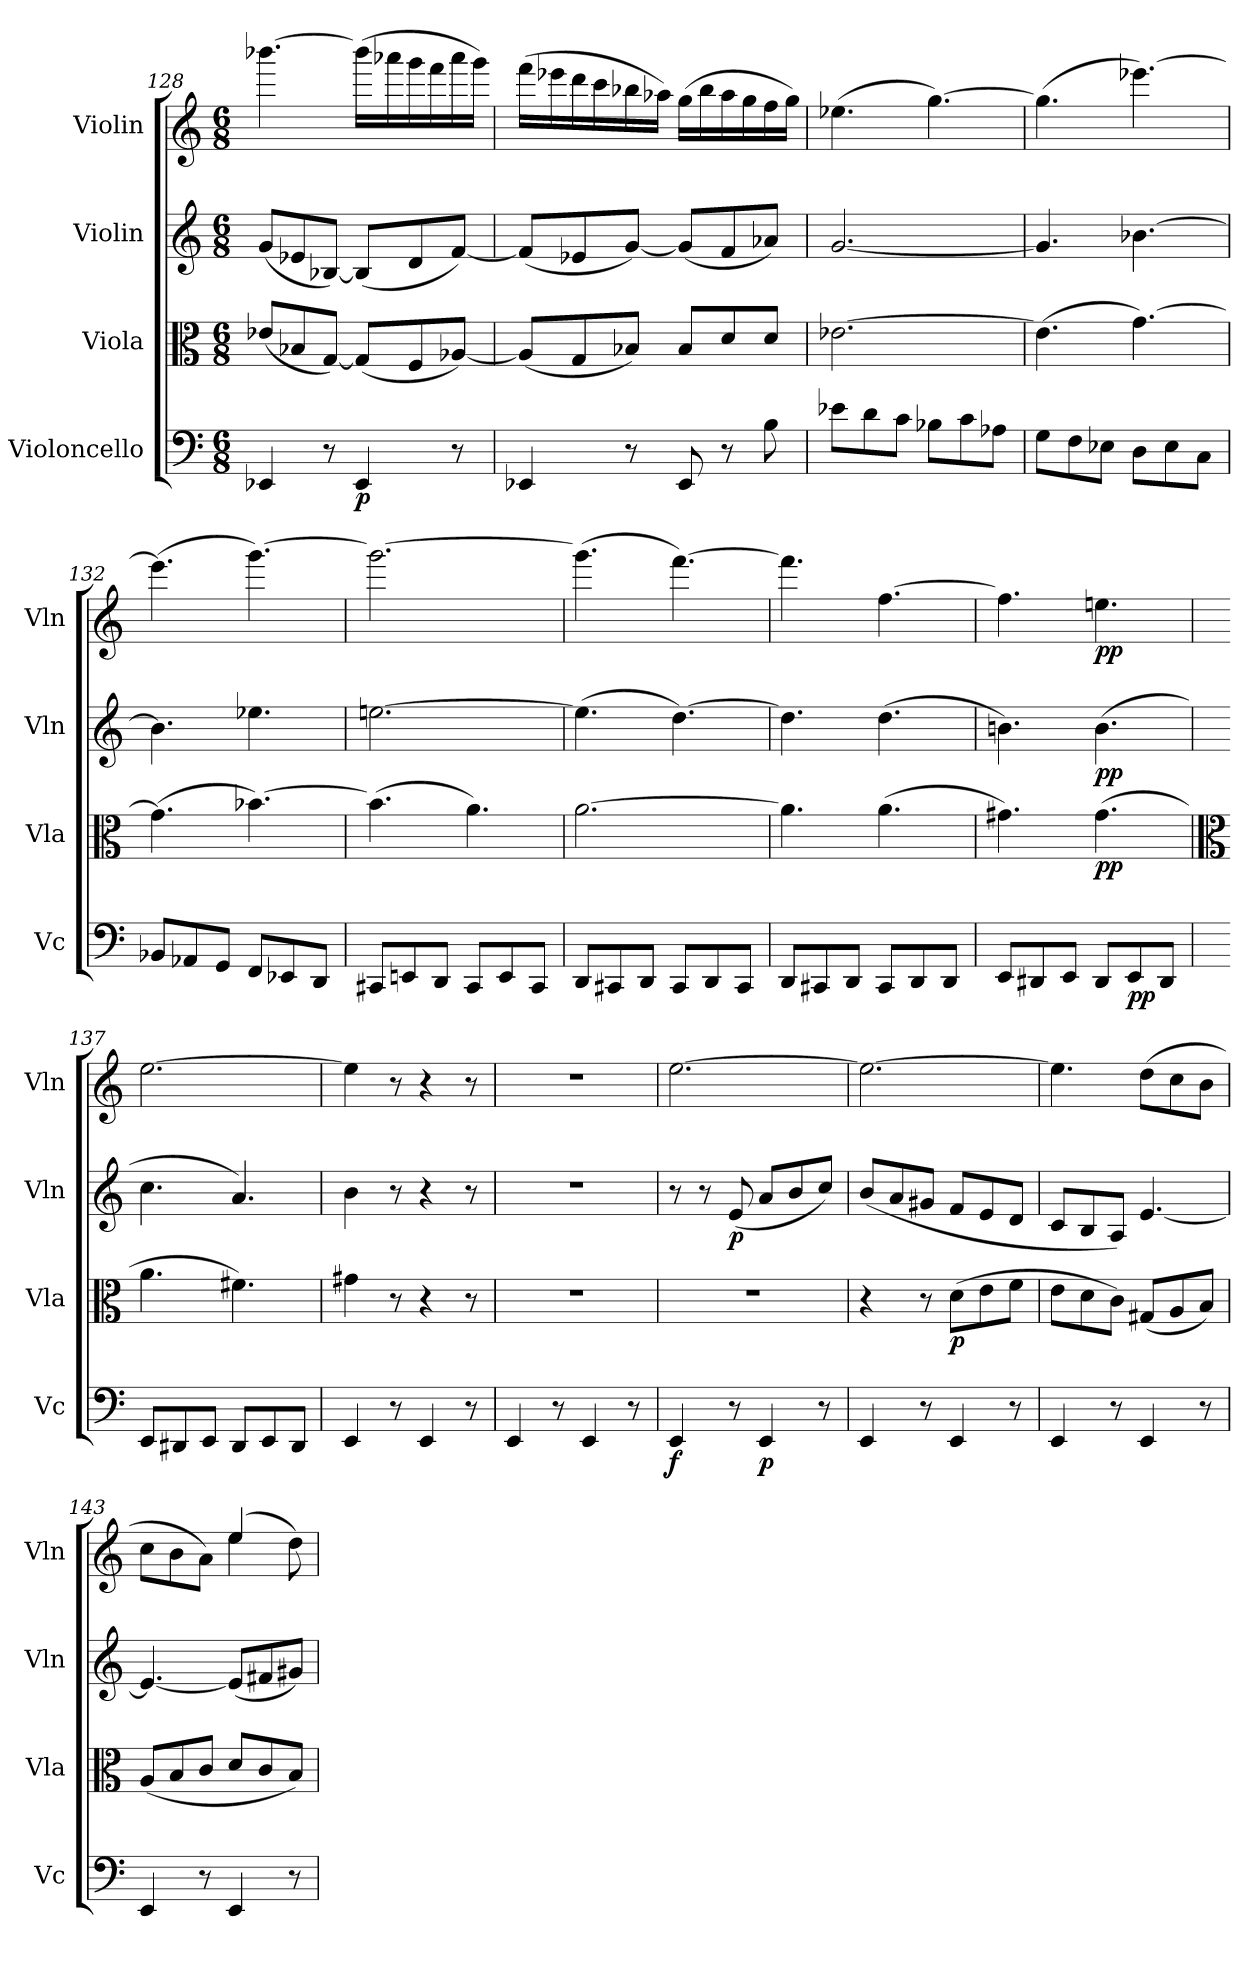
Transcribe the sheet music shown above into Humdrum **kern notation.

**kern	**dynam	**kern	**dynam	**kern	**dynam	**kern	**dynam
*part4	*part4	*part3	*part3	*part2	*part2	*part1	*part1
*staff4	*staff4	*staff3	*staff3	*staff2	*staff2	*staff1	*staff1
*I"Violoncello	*	*I"Viola	*	*I"Violin	*	*I"Violin	*
*I'Vc	*	*I'Vla	*	*I'Vln	*	*I'Vln	*
*clefF4	*	*clefC3	*	*clefG2	*	*clefG2	*
*k[]	*	*k[]	*	*k[]	*	*k[]	*
*a:	*	*a:	*	*a:	*	*a:	*
*M6/8	*	*M6/8	*	*M6/8	*	*M6/8	*
=128	=128	=128	=128	=128	=128	=128	=128
4EE-X/	.	(8e-X/L	.	(8g/L	.	[4.bbb-X\	.
.	.	8B-X/	.	8e-X/	.	.	.
8r	.	[8G/J)	.	[8B-X/J)	.	.	.
4EE-/	p	(8G/L]	.	(8B-/L]	.	(16bbb-\LL]	.
.	.	.	.	.	.	16aaa-X\	.
.	.	8F/	.	8d/	.	16ggg\	.
.	.	.	.	.	.	16fff\	.
8r	.	[8A-X/J)	.	[8f/J)	.	16aaa-\	.
.	.	.	.	.	.	16ggg\JJ)	.
=129	=129	=129	=129	=129	=129	=129	=129
4EE-X/	.	(8A-/L]	.	(8f/L]	.	(16fff\LL	.
.	.	.	.	.	.	16eee-X\	.
.	.	8G/	.	8e-X/	.	16ddd\	.
.	.	.	.	.	.	16ccc\	.
8r	.	8B-X/J)	.	[8g/J)	.	16bb-X\	.
.	.	.	.	.	.	16aa-X\JJ)	.
8EE-/	.	8B-/L	.	(8g/L]	.	(16gg\LL	.
.	.	.	.	.	.	16bb-\	.
8r	.	8d/	.	8f/	.	16aa-\	.
.	.	.	.	.	.	16gg\	.
8B\	.	8d/J	.	8a-X/J)	.	16ff\	.
.	.	.	.	.	.	16gg\JJ)	.
=130	=130	=130	=130	=130	=130	=130	=130
8e-X\L	.	[2.e-X\	.	[2.g/	.	(4.ee-X\	.
8d\	.	.	.	.	.	.	.
8c\J	.	.	.	.	.	.	.
8B-X\L	.	.	.	.	.	[4.gg\)	.
8c\	.	.	.	.	.	.	.
8A-X\J	.	.	.	.	.	.	.
=131	=131	=131	=131	=131	=131	=131	=131
8G\L	.	(4.e-\]	.	4.g/]	.	(4.gg\]	.
8F\	.	.	.	.	.	.	.
8E-X\J	.	.	.	.	.	.	.
8D\L	.	[4.g\)	.	[4.b-X\	.	[4.eee-X\)	.
8E-\	.	.	.	.	.	.	.
8C\J	.	.	.	.	.	.	.
=132	=132	=132	=132	=132	=132	=132	=132
8BB-X/L	.	(4.g\]	.	4.b-\]	.	(4.eee-\]	.
8AA-X/	.	.	.	.	.	.	.
8GG/J	.	.	.	.	.	.	.
8FF/L	.	[4.b-X\)	.	4.ee-X\	.	[4.ggg\)	.
8EE-X/	.	.	.	.	.	.	.
8DD/J	.	.	.	.	.	.	.
=133	=133	=133	=133	=133	=133	=133	=133
8CC#X/L	.	(4.b-\]	.	[2.een\	.	2.ggg\_	.
8EEn/	.	.	.	.	.	.	.
8DD/J	.	.	.	.	.	.	.
8CC#/L	.	4.a\)	.	.	.	.	.
8EE/	.	.	.	.	.	.	.
8CC#/J	.	.	.	.	.	.	.
=134	=134	=134	=134	=134	=134	=134	=134
8DD/L	.	[2.a\	.	(4.ee\]	.	(4.ggg\]	.
8CC#X/	.	.	.	.	.	.	.
8DD/J	.	.	.	.	.	.	.
8CC#/L	.	.	.	[4.dd\)	.	[4.fff\)	.
8DD/	.	.	.	.	.	.	.
8CC#/J	.	.	.	.	.	.	.
=135	=135	=135	=135	=135	=135	=135	=135
8DD/L	.	4.a\]	.	4.dd\]	.	4.fff\]	.
8CC#X/	.	.	.	.	.	.	.
8DD/J	.	.	.	.	.	.	.
8CC#/L	.	(4.a\	.	(4.dd\	.	[4.ff\	.
8DD/	.	.	.	.	.	.	.
8DD/J	.	.	.	.	.	.	.
=136	=136	=136	=136	=136	=136	=136	=136
8EE/L	.	4.g#X\)	.	4.bn\)	.	4.ff\]	.
8DD#X/	.	.	.	.	.	.	.
8EE/J	.	.	.	.	.	.	.
8DD#/L	.	(4.g#\	pp	(4.b\	pp	4.een\	pp
8EE/	pp	.	.	.	.	.	.
8DD#/J	.	.	.	.	.	.	.
=137	=137	=137	=137	=137	=137	=137	=137
*	*	*clefC3	*	*	*	*	*
8EE/L	.	4.a\	.	4.cc\	.	[2.ee\	.
8DD#X/	.	.	.	.	.	.	.
8EE/J	.	.	.	.	.	.	.
8DD#/L	.	4.f#X\)	.	4.a/)	.	.	.
8EE/	.	.	.	.	.	.	.
8DD#/J	.	.	.	.	.	.	.
=138	=138	=138	=138	=138	=138	=138	=138
4EE/	.	4g#X\	.	4b\	.	4ee\]	.
8r	.	8r	.	8r	.	8r	.
4EE/	.	4r	.	4r	.	4r	.
8r	.	8r	.	8r	.	8r	.
=139	=139	=139	=139	=139	=139	=139	=139
4EE/	.	2.r	.	2.r	.	2.r	.
8r	.	.	.	.	.	.	.
4EE/	.	.	.	.	.	.	.
8r	.	.	.	.	.	.	.
=140	=140	=140	=140	=140	=140	=140	=140
4EE/	f	2.r	.	8r	.	[2.ee\	.
.	.	.	.	8r	.	.	.
8r	.	.	.	(8e/	p	.	.
4EE/	p	.	.	8a/L	.	.	.
.	.	.	.	8b/	.	.	.
8r	.	.	.	8cc/J)	.	.	.
=141	=141	=141	=141	=141	=141	=141	=141
4EE/	.	4r	.	(8b/L	.	2.ee\_	.
.	.	.	.	8a/	.	.	.
8r	.	8r	.	8g#X/J	.	.	.
4EE/	.	(8d\L	p	8f/L	.	.	.
.	.	8e\	.	8e/	.	.	.
8r	.	8f\J	.	8d/J	.	.	.
=142	=142	=142	=142	=142	=142	=142	=142
4EE/	.	8e\L	.	8c/L	.	4.ee\]	.
.	.	8d\	.	8B/	.	.	.
8r	.	8c\J)	.	8A/J)	.	.	.
4EE/	.	(8G#X/L	.	[4.e/	.	(8dd\L	.
.	.	8A/	.	.	.	8cc\	.
8r	.	8B/J)	.	.	.	8b\J	.
=143	=143	=143	=143	=143	=143	=143	=143
*	*	*	*	*	*	*^	*
4EE/	.	(8A/L	.	4.e/_	.	8cc\L	4.ryy	.
.	.	8B/	.	.	.	8b\	.	.
8r	.	8c/J	.	.	.	8a\J)	.	.
4EE/	.	8d/L	.	(8e/L]	.	(4ee/	4ee\	.
.	.	8c/	.	8f#X/	.	.	.	.
8r	.	8B/J)	.	8g#X/J)	.	8ryy	8dd\)	.
*	*	*	*	*	*	*v	*v	*
=	=	=	=	=	=	=	=
*-	*-	*-	*-	*-	*-	*-	*-
